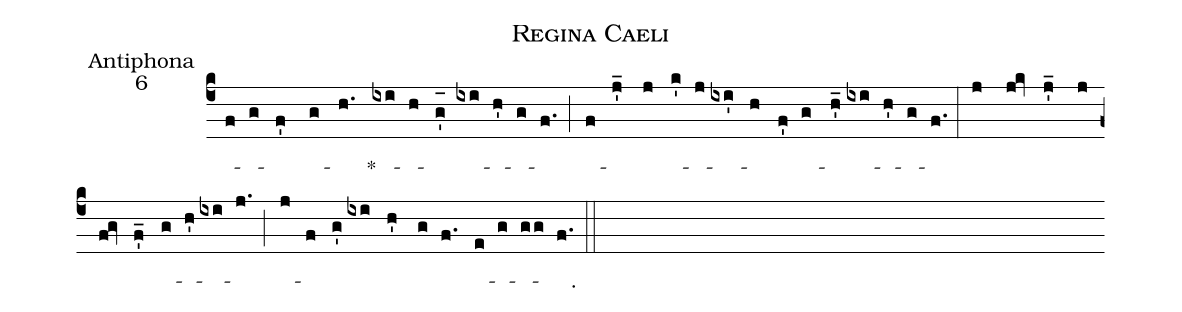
name:Regina Caeli;
office-part:Antiphona;
mode:6;
%%
(c4) សម(f)ស(g)ម្ដេច(f') ក្ស(g)ត្រី(h.)  *() អ(ixi)ស(h)ប្បាយ(g'_[oh:h]) អាល(ixi)លេ(h')លូ(g){យា៉}(f.) ៖(;) ដោយ(f)សារ(j_') ព្រះ(j) យេ(k')សូ(j)ព្រះ(ixi')​បុ(h) ត្រា(f')ព្រះ(g)នាង(h_') អាល(ixi)លេ(h')លូ(g){យា៉}(f.)​ ៖(:) មាន(j) ព្រះ (jqk) ជន្ន(j_') យា៉ង(j) រុង (fqg) រឿង(f'_) <nlba>អាល(g)លេ(h')លូ(ixi){យា៉}(j.) </nlba>៖(;) សូម(j)ជួយ(f) អ(g') ង្វរ (ixi)​ ឲ្យ(h') យើង(g)ខ្ញុំ(f.) អាល(e)លេ(g)លូ(gg){យា៉}.(f.) (::)
